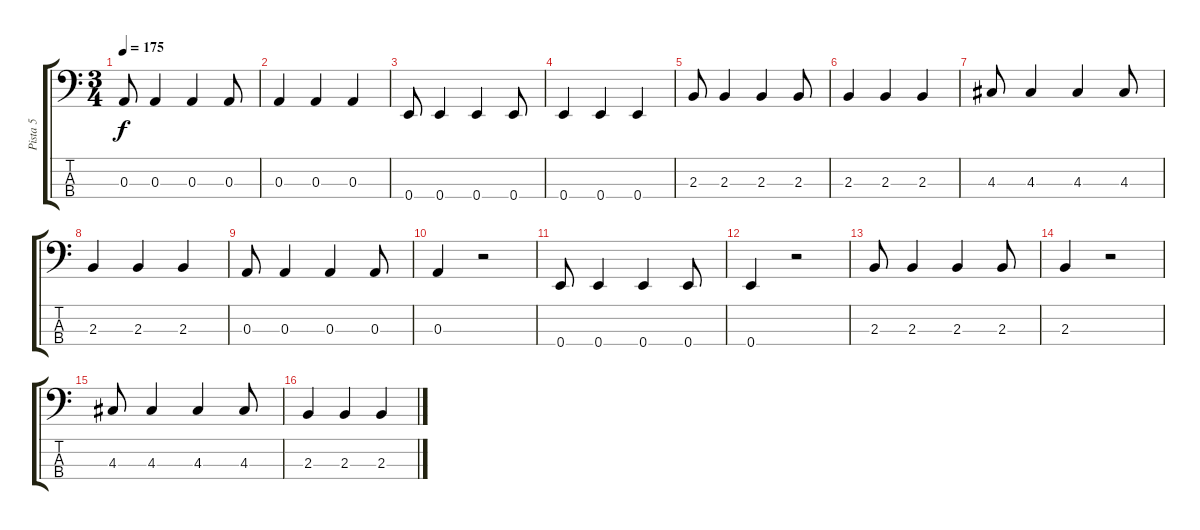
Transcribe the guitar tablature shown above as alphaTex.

\track ("Pista 5" "Pista 5") {instrument electricbassfinger}
\staff {score tabs}
\tuning (G2 D2 A1 E1) {hide}
\ts (3 4)
\tempo 175
\clef f4
\ks c
0.3.8{dy f} 0.3.4 0.3.4 0.3.8 |
0.3.4 0.3.4 0.3.4 |
0.4.8 0.4.4 0.4.4 0.4.8 |
0.4.4 0.4.4 0.4.4 |
2.3.8 2.3.4 2.3.4 2.3.8 |
2.3.4 2.3.4 2.3.4 |
4.3.8 4.3.4 4.3.4 4.3.8 |
2.3.4 2.3.4 2.3.4 |
0.3.8 0.3.4 0.3.4 0.3.8 |
0.3.4 r.2 |
0.4.8 0.4.4 0.4.4 0.4.8 |
0.4.4 r.2 |
2.3.8 2.3.4 2.3.4 2.3.8 |
2.3.4 r.2 |
4.3.8 4.3.4 4.3.4 4.3.8 |
2.3.4 2.3.4 2.3.4
